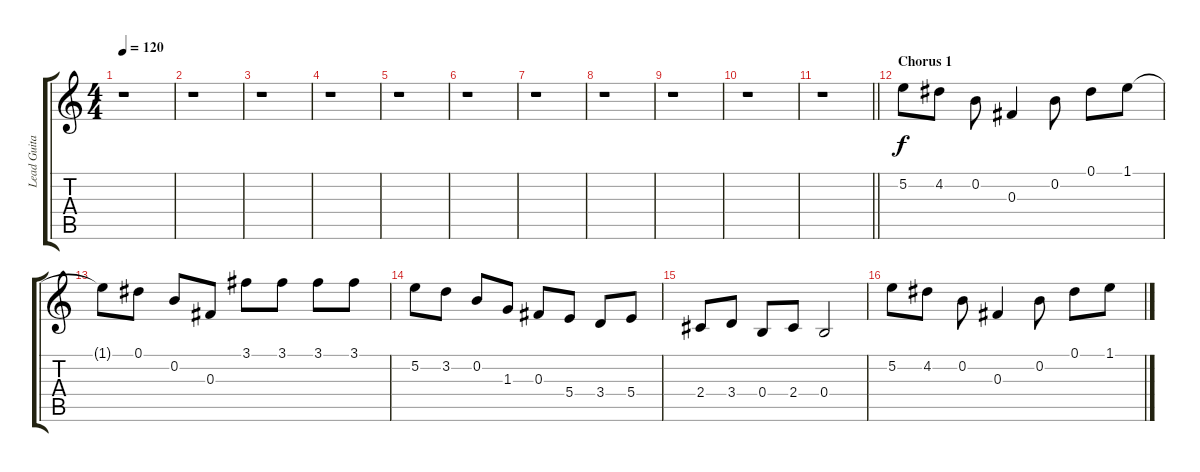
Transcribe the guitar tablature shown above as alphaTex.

\track ("Lead Guitar 2" "Lead Guita") {instrument distortionguitar}
\staff {score tabs}
\tuning (Eb4 B3 Gb3 B2 Gb2 B1) {hide}
\ts (4 4)
\tempo 120
\clef g2
\ks c
r.1{dy f} |
r.1 |
r.1 |
r.1 |
r.1 |
r.1 |
r.1 |
r.1 |
r.1 |
r.1 |
\barLineRight lightlight
r.1 |
\section ("" "Chorus 1")
5.2.8 4.2.8 0.2.8 0.3.4 0.2.8 0.1.8 1.1.8 |
1.1{t}.8 0.1.8 0.2.8 0.3.8 3.1.8 3.1.8 3.1.8 3.1.8 |
5.2.8{volume 12} 3.2.8 0.2.8 1.3.8 0.3.8 5.4.8 3.4.8 5.4.8 |
2.4.8 3.4.8 0.4.8 2.4.8 0.4.2 |
5.2.8 4.2.8 0.2.8 0.3.4 0.2.8 0.1.8 1.1.8
